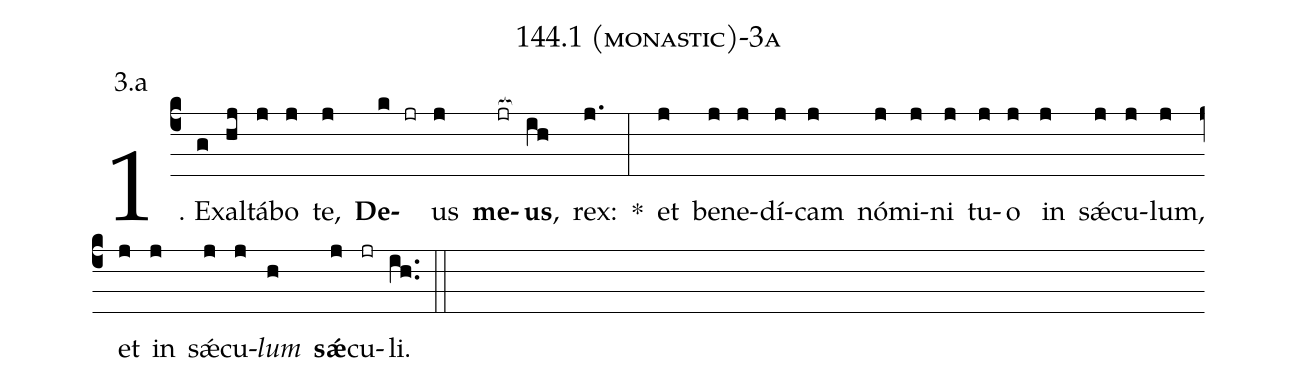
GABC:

name: 144.1 (monastic)-3a;
annotation: 3.a;
%%
(c4)1. Ex(g)al(hj)tá(j)bo(j) te,(j) <b>De</b>(k jr)us(j) <b>me</b>(jr[ocb:1{])<b>us</b>,(ih[ocb:0}]) rex:(j.) *(:) et(j) be(j)ne(j)dí(j)cam(j) nó(j)mi(j)ni(j) tu(j)o(j) in(j) sǽ(j)cu(j)lum,(j) et(j) in(j) sǽ(j)cu(j)<i>lum</i>(h) <b>sǽ</b>(j)cu(jr)li.(ih..) (::)
